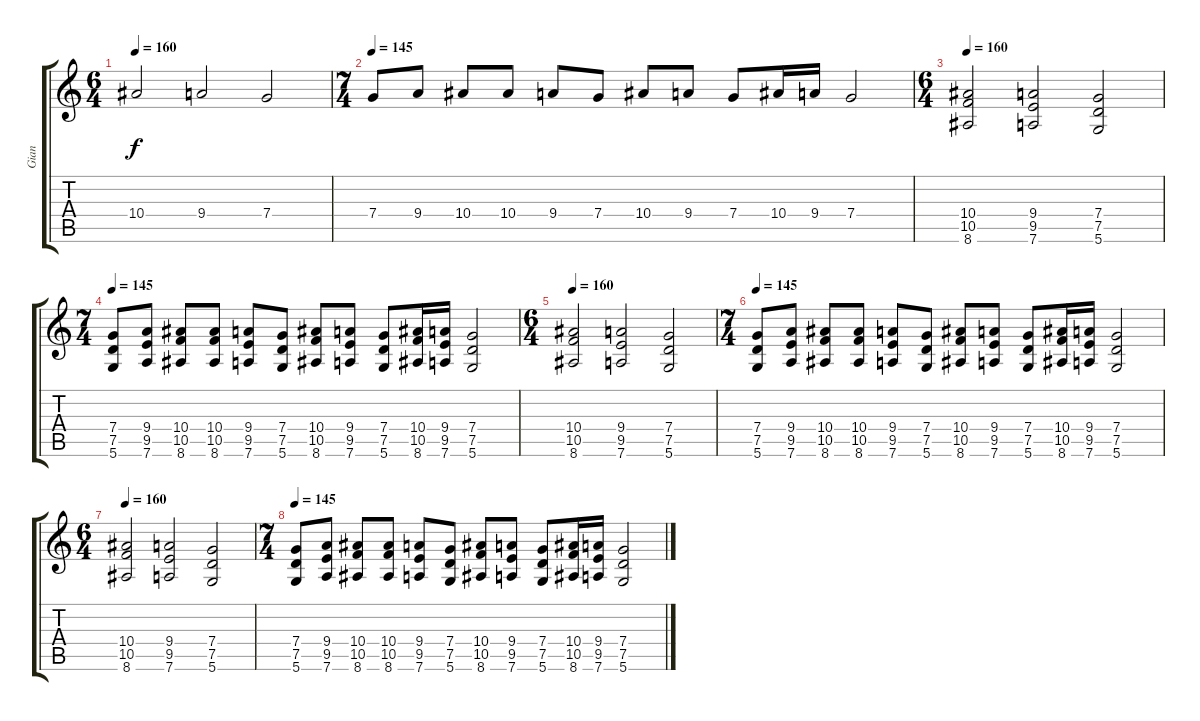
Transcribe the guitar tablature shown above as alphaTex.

\track ("Gian" "Gian") {instrument overdrivenguitar}
\staff {score tabs}
\tuning (D4 A3 F3 C3 G2 D2) {hide}
\ts (6 4)
\tempo 160
\clef g2
\ks c
10.4.2{dy f} 9.4.2 7.4.2 |
\ts (7 4)
\tempo 145
7.4.8 9.4.8 10.4.8 10.4.8 9.4.8 7.4.8 10.4.8 9.4.8 7.4.8 10.4.16 9.4.16 7.4.2 |
\ts (6 4)
\tempo 160
(10.4 10.5 8.6).2 (9.4 9.5 7.6).2 (7.4 7.5 5.6).2 |
\ts (7 4)
\tempo 145
(7.4 7.5 5.6).8 (9.4 9.5 7.6).8 (10.4 10.5 8.6).8 (10.4 10.5 8.6).8 (9.4 9.5 7.6).8 (7.4 7.5 5.6).8 (10.4 10.5 8.6).8 (9.4 9.5 7.6).8 (7.4 7.5 5.6).8 (10.4 10.5 8.6).16 (9.4 9.5 7.6).16 (7.4 7.5 5.6).2 |
\ts (6 4)
\tempo 160
(10.4 10.5 8.6).2 (9.4 9.5 7.6).2 (7.4 7.5 5.6).2 |
\ts (7 4)
\tempo 145
(7.4 7.5 5.6).8 (9.4 9.5 7.6).8 (10.4 10.5 8.6).8 (10.4 10.5 8.6).8 (9.4 9.5 7.6).8 (7.4 7.5 5.6).8 (10.4 10.5 8.6).8 (9.4 9.5 7.6).8 (7.4 7.5 5.6).8 (10.4 10.5 8.6).16 (9.4 9.5 7.6).16 (7.4 7.5 5.6).2 |
\ts (6 4)
\tempo 160
(10.4 10.5 8.6).2 (9.4 9.5 7.6).2 (7.4 7.5 5.6).2 |
\ts (7 4)
\tempo 145
(7.4 7.5 5.6).8 (9.4 9.5 7.6).8 (10.4 10.5 8.6).8 (10.4 10.5 8.6).8 (9.4 9.5 7.6).8 (7.4 7.5 5.6).8 (10.4 10.5 8.6).8 (9.4 9.5 7.6).8 (7.4 7.5 5.6).8 (10.4 10.5 8.6).16 (9.4 9.5 7.6).16 (7.4 7.5 5.6).2
